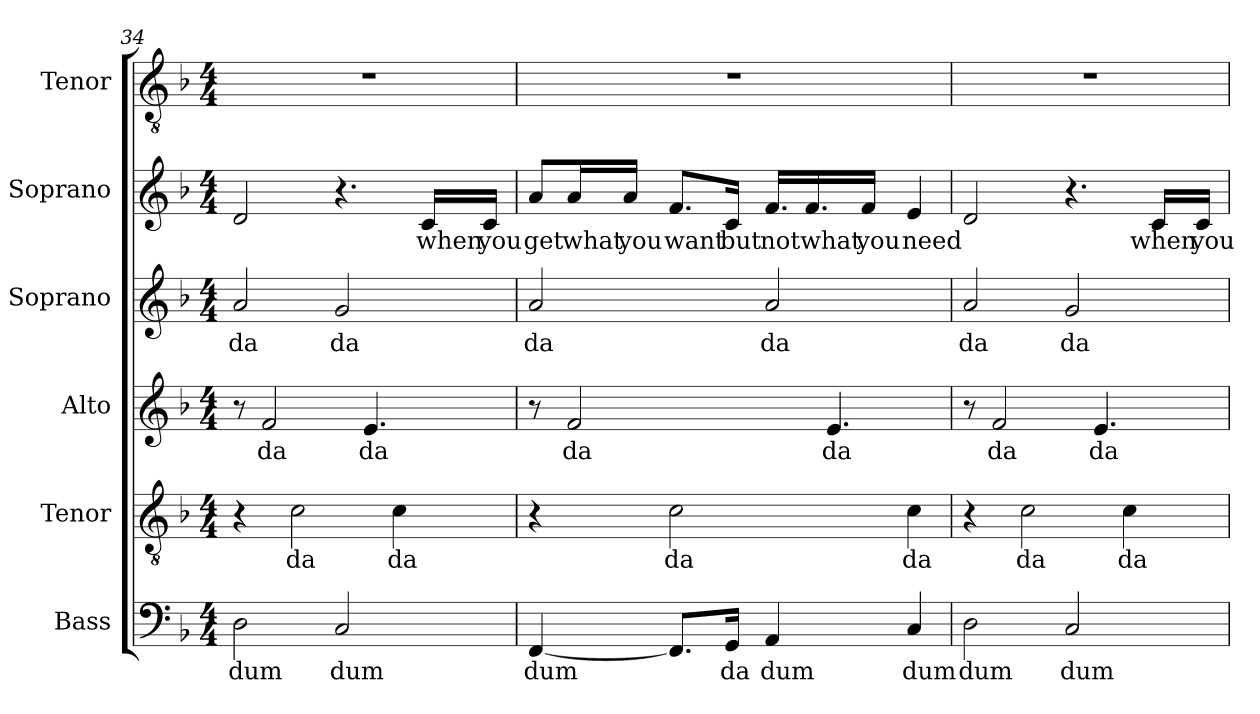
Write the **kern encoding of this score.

**kern	**text	**kern	**text	**kern	**text	**kern	**text	**kern	**text	**kern
*part6	*part6	*part5	*part5	*part4	*part4	*part3	*part3	*part2	*part2	*part1
*staff6	*staff6	*staff5	*staff5	*staff4	*staff4	*staff3	*staff3	*staff2	*staff2	*staff1
*I"Bass	*	*I"Tenor	*	*I"Alto	*	*I"Soprano	*	*I"Soprano	*	*I"Tenor
*I'B.	*	*I'T.	*	*I'A.	*	*I'S.	*	*I'S.	*	*I'T.
*clefF4	*	*clefGv2	*	*clefG2	*	*clefG2	*	*clefG2	*	*clefGv2
*k[b-]	*	*k[b-]	*	*k[b-]	*	*k[b-]	*	*k[b-]	*	*k[b-]
*M4/4	*	*M4/4	*	*M4/4	*	*M4/4	*	*M4/4	*	*M4/4
=34	=34	=34	=34	=34	=34	=34	=34	=34	=34	=34
!	!LO:LY:b	!	!	!	!	!	!LO:LY:b	!	!	!
2D\	dum	4r	.	8r	.	2a/	da	2d/	.	1r
!	!	!	!	!	!LO:LY:b	!	!	!	!	!
.	.	.	.	2f/	da	.	.	.	.	.
!	!	!	!LO:LY:b	!	!	!	!	!	!	!
.	.	2c\	da	.	.	.	.	.	.	.
!	!LO:LY:b	!	!	!	!	!	!LO:LY:b	!	!	!
2C/	dum	.	.	.	.	2g/	da	4.r	.	.
!	!	!	!	!	!LO:LY:b	!	!	!	!	!
.	.	.	.	4.e/	da	.	.	.	.	.
!	!	!	!LO:LY:b	!	!	!	!	!	!	!
.	.	4c\	da	.	.	.	.	.	.	.
!	!	!	!	!	!	!	!	!	!LO:LY:b	!
.	.	.	.	.	.	.	.	16c/LL	when	.
!	!	!	!	!	!	!	!	!	!LO:LY:b	!
.	.	.	.	.	.	.	.	16c/JJ	you	.
=35	=35	=35	=35	=35	=35	=35	=35	=35	=35	=35
!	!LO:LY:b	!	!	!	!	!	!LO:LY:b	!	!LO:LY:b	!
[4FF/	dum	4r	.	8r	.	2a/	da	8a/L	get	1r
!	!	!	!	!	!LO:LY:b	!	!	!	!LO:LY:b	!
.	.	.	.	2f/	da	.	.	16a/L	what	.
!	!	!	!	!	!	!	!	!	!LO:LY:b	!
.	.	.	.	.	.	.	.	16a/JJ	you	.
!	!	!	!LO:LY:b	!	!	!	!	!	!LO:LY:b	!
8.FF/L]	.	2c\	da	.	.	.	.	8.f/L	want	.
!	!LO:LY:b	!	!	!	!	!	!	!	!LO:LY:b	!
16GG/Jk	da	.	.	.	.	.	.	16c/Jk	but	.
!	!LO:LY:b	!	!	!	!	!	!LO:LY:b	!	!LO:LY:b	!
4AA/	dum	.	.	.	.	2a/	da	16.f/LL	not	.
!	!	!	!	!	!	!	!	!	!LO:LY:b	!
.	.	.	.	.	.	.	.	16.f/	what	.
!	!	!	!	!	!LO:LY:b	!	!	!	!	!
.	.	.	.	4.e/	da	.	.	.	.	.
!	!	!	!	!	!	!	!	!	!LO:LY:b	!
.	.	.	.	.	.	.	.	16f/JJ	you	.
!	!LO:LY:b	!	!LO:LY:b	!	!	!	!	!	!LO:LY:b	!
4C/	dum	4c\	da	.	.	.	.	4e/	need	.
!!LO:PB:g=z
=36	=36	=36	=36	=36	=36	=36	=36	=36	=36	=36
!	!LO:LY:b	!	!	!	!	!	!LO:LY:b	!	!	!
2D\	dum	4r	.	8r	.	2a/	da	2d/	.	1r
!	!	!	!	!	!LO:LY:b	!	!	!	!	!
.	.	.	.	2f/	da	.	.	.	.	.
!	!	!	!LO:LY:b	!	!	!	!	!	!	!
.	.	2c\	da	.	.	.	.	.	.	.
!	!LO:LY:b	!	!	!	!	!	!LO:LY:b	!	!	!
2C/	dum	.	.	.	.	2g/	da	4.r	.	.
!	!	!	!	!	!LO:LY:b	!	!	!	!	!
.	.	.	.	4.e/	da	.	.	.	.	.
!	!	!	!LO:LY:b	!	!	!	!	!	!	!
.	.	4c\	da	.	.	.	.	.	.	.
!	!	!	!	!	!	!	!	!	!LO:LY:b	!
.	.	.	.	.	.	.	.	16c/LL	when	.
!	!	!	!	!	!	!	!	!	!LO:LY:b	!
.	.	.	.	.	.	.	.	16c/JJ	you	.
=	=	=	=	=	=	=	=	=	=	=
*-	*-	*-	*-	*-	*-	*-	*-	*-	*-	*-
